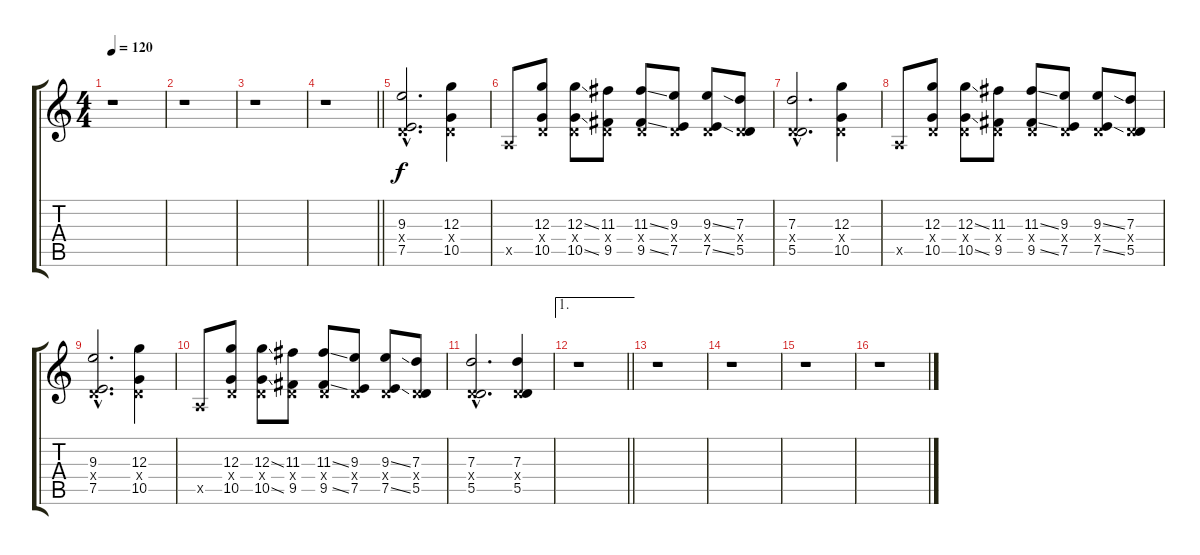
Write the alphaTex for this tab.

\track "" {instrument distortionguitar}
\staff {score tabs}
\tuning (E4 B3 G3 D3 A2 E2) {hide}
\ts (4 4)
\tempo 120
\clef g2
\ks c
r.1{dy f} |
r.1 |
r.1 |
\barLineRight lightlight
r.1 |
(9.3{hac} 0.4{hac x} 7.5{hac}).2{d} (12.3 0.4{x} 10.5).4 |
0.5{x}.8 (12.3 0.4{x} 10.5).8 (12.3{ss} 0.4{x} 10.5{ss}).8 (11.3 0.4{x} 9.5).8 (11.3{ss} 0.4{x} 9.5{ss}).8 (9.3 0.4{x} 7.5).8 (9.3{ss} 0.4{x} 7.5{ss}).8 (7.3 0.4{x} 5.5).8 |
(7.3{hac} 0.4{hac x} 5.5{hac}).2{d} (12.3 0.4{x} 10.5).4 |
0.5{x}.8 (12.3 0.4{x} 10.5).8 (12.3{ss} 0.4{x} 10.5{ss}).8 (11.3 0.4{x} 9.5).8 (11.3{ss} 0.4{x} 9.5{ss}).8 (9.3 0.4{x} 7.5).8 (9.3{ss} 0.4{x} 7.5{ss}).8 (7.3 0.4{x} 5.5).8 |
(9.3{hac} 0.4{hac x} 7.5{hac}).2{d} (12.3 0.4{x} 10.5).4 |
0.5{x}.8 (12.3 0.4{x} 10.5).8 (12.3{ss} 0.4{x} 10.5{ss}).8 (11.3 0.4{x} 9.5).8 (11.3{ss} 0.4{x} 9.5{ss}).8 (9.3 0.4{x} 7.5).8 (9.3{ss} 0.4{x} 7.5{ss}).8 (7.3 0.4{x} 5.5).8 |
(7.3{hac} 0.4{hac x} 5.5{hac}).2{d} (7.3 0.4{x} 5.5).4 |
\ae 1
\barLineRight lightlight
r.1 |
r.1 |
r.1 |
r.1 |
r.1
